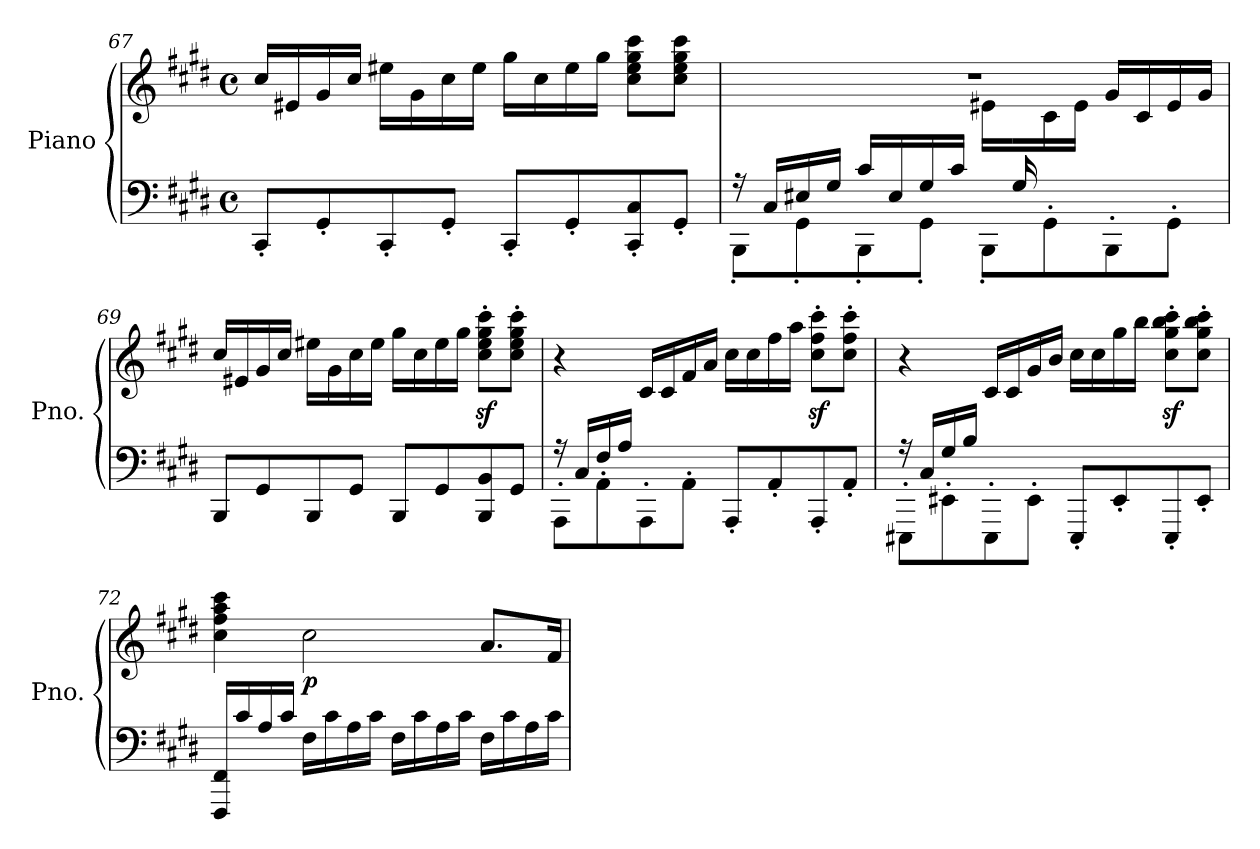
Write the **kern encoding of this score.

**kern	**kern	**dynam
*part1	*part1	*part1
*staff2	*staff1	*staff1/2
*I"Piano	*	*
*I'Pno.	*	*
!!LO:PB:g=z
*clefF4	*clefG2	*
*k[f#c#g#d#]	*k[f#c#g#d#]	*
*M4/4	*M4/4	*
*met(c)	*met(c)	*
=67	=67	=67
8CC#'/L	16cc#/LL	.
.	16e#X/	.
8GG#'/	16g#/	.
.	16cc#/JJ	.
8CC#'/	16ee#X\LL	.
.	16g#\	.
8GG#'/J	16cc#\	.
.	16ee#\JJ	.
8CC#'/L	16gg#\LL	.
.	16cc#\	.
8GG#'/	16ee#\	.
.	16gg#\JJ	.
8CC#/' 8C#/'	8cc#\ 8ee#\ 8gg#\ 8ccc#\L	.
8GG#'/J	8cc#\ 8ee#\ 8gg#\ 8ccc#\J	.
=68	=68	=68
*^	*^	*
16r	8BBB'\L	1r	2ryy	.
16C#/LL	.	.	.	.
16E#X/	8GG#'\	.	.	.
16G#/JJ	.	.	.	.
16c#/LL	8BBB'\	.	.	.
16E#/	.	.	.	.
16G#/	8GG#'\J	.	.	.
16c#/JJ	.	.	.	.
16ryy	8BBB'\L	.	16e#X\LL	.
16G#/	.	.	16ryy	.
4.ryy	8GG#'\	.	16c#\	.
.	.	.	16e#\JJ	.
.	8BBB'\	.	16g#/LL	.
.	.	.	16c#/	.
.	8GG#'\J	.	16e#/	.
.	.	.	16g#/JJ	.
*v	*v	*	*	*
*	*v	*v	*
=69	=69	=69
8BBB/L	16cc#/LL	.
.	16e#X/	.
8GG#/	16g#/	.
.	16cc#/JJ	.
8BBB/	16ee#X\LL	.
.	16g#\	.
8GG#/J	16cc#\	.
.	16ee#\JJ	.
8BBB/L	16gg#\LL	.
.	16cc#\	.
8GG#/	16ee#\	.
.	16gg#\JJ	.
8BBB/ 8BB/	8cc#\z<' 8ee#\z<' 8gg#\z<' 8ccc#\z<'L	.
8GG#/J	8cc#\' 8ee#\' 8gg#\' 8ccc#\'J	.
!!LO:LB:g=z
=70	=70	=70
*^	*	*
8AAA'\L	16rA	4r	.
.	16C#/LL	.	.
8AA'\	16F#/	.	.
.	16A/JJ	.	.
8AAA'\	2.ryy	16c#/LL	.
.	.	16c#/	.
8AA'\J	.	16f#/	.
.	.	16a/JJ	.
8AAA'/L	.	16cc#\LL	.
.	.	16cc#\	.
8AA'/	.	16ff#\	.
.	.	16aa\JJ	.
8AAA'/	.	8cc#\z<' 8ff#\z<' 8ccc#\z<'L	.
8AA'/J	.	8cc#\' 8ff#\' 8ccc#\'J	.
=71	=71	=71	=71
8EEE#X'\L	16rA	4r	.
.	16C#/LL	.	.
8EE#X'\	16G#/	.	.
.	16B/JJ	.	.
8EEE#'\	2.ryy	16c#/LL	.
.	.	16c#/	.
8EE#'\J	.	16g#/	.
.	.	16b/JJ	.
8EEE#'/L	.	16cc#\LL	.
.	.	16cc#\	.
8EE#'/	.	16gg#\	.
.	.	16bb\JJ	.
8EEE#'/	.	8cc#\z<' 8gg#\z<' 8bb\z<' 8ccc#\z<'L	.
8EE#'/J	.	8cc#\' 8gg#\' 8bb\' 8ccc#\'J	.
*v	*v	*	*
=72	=72	=72
16FFF#/ 16FF#/LL	4cc#\ 4ff#\ 4aa\ 4ccc#\	.
16c#/	.	.
16A/	.	.
16c#/JJ	.	.
!	!	!LO:DY:b
16F#\LL	2cc#\	p
16c#\	.	.
16A\	.	.
16c#\JJ	.	.
16F#\LL	.	.
16c#\	.	.
16A\	.	.
16c#\JJ	.	.
16F#\LL	8.a/L	.
16c#\	.	.
16A\	.	.
16c#\JJ	16f#/Jk	.
=	=	=
*-	*-	*-
